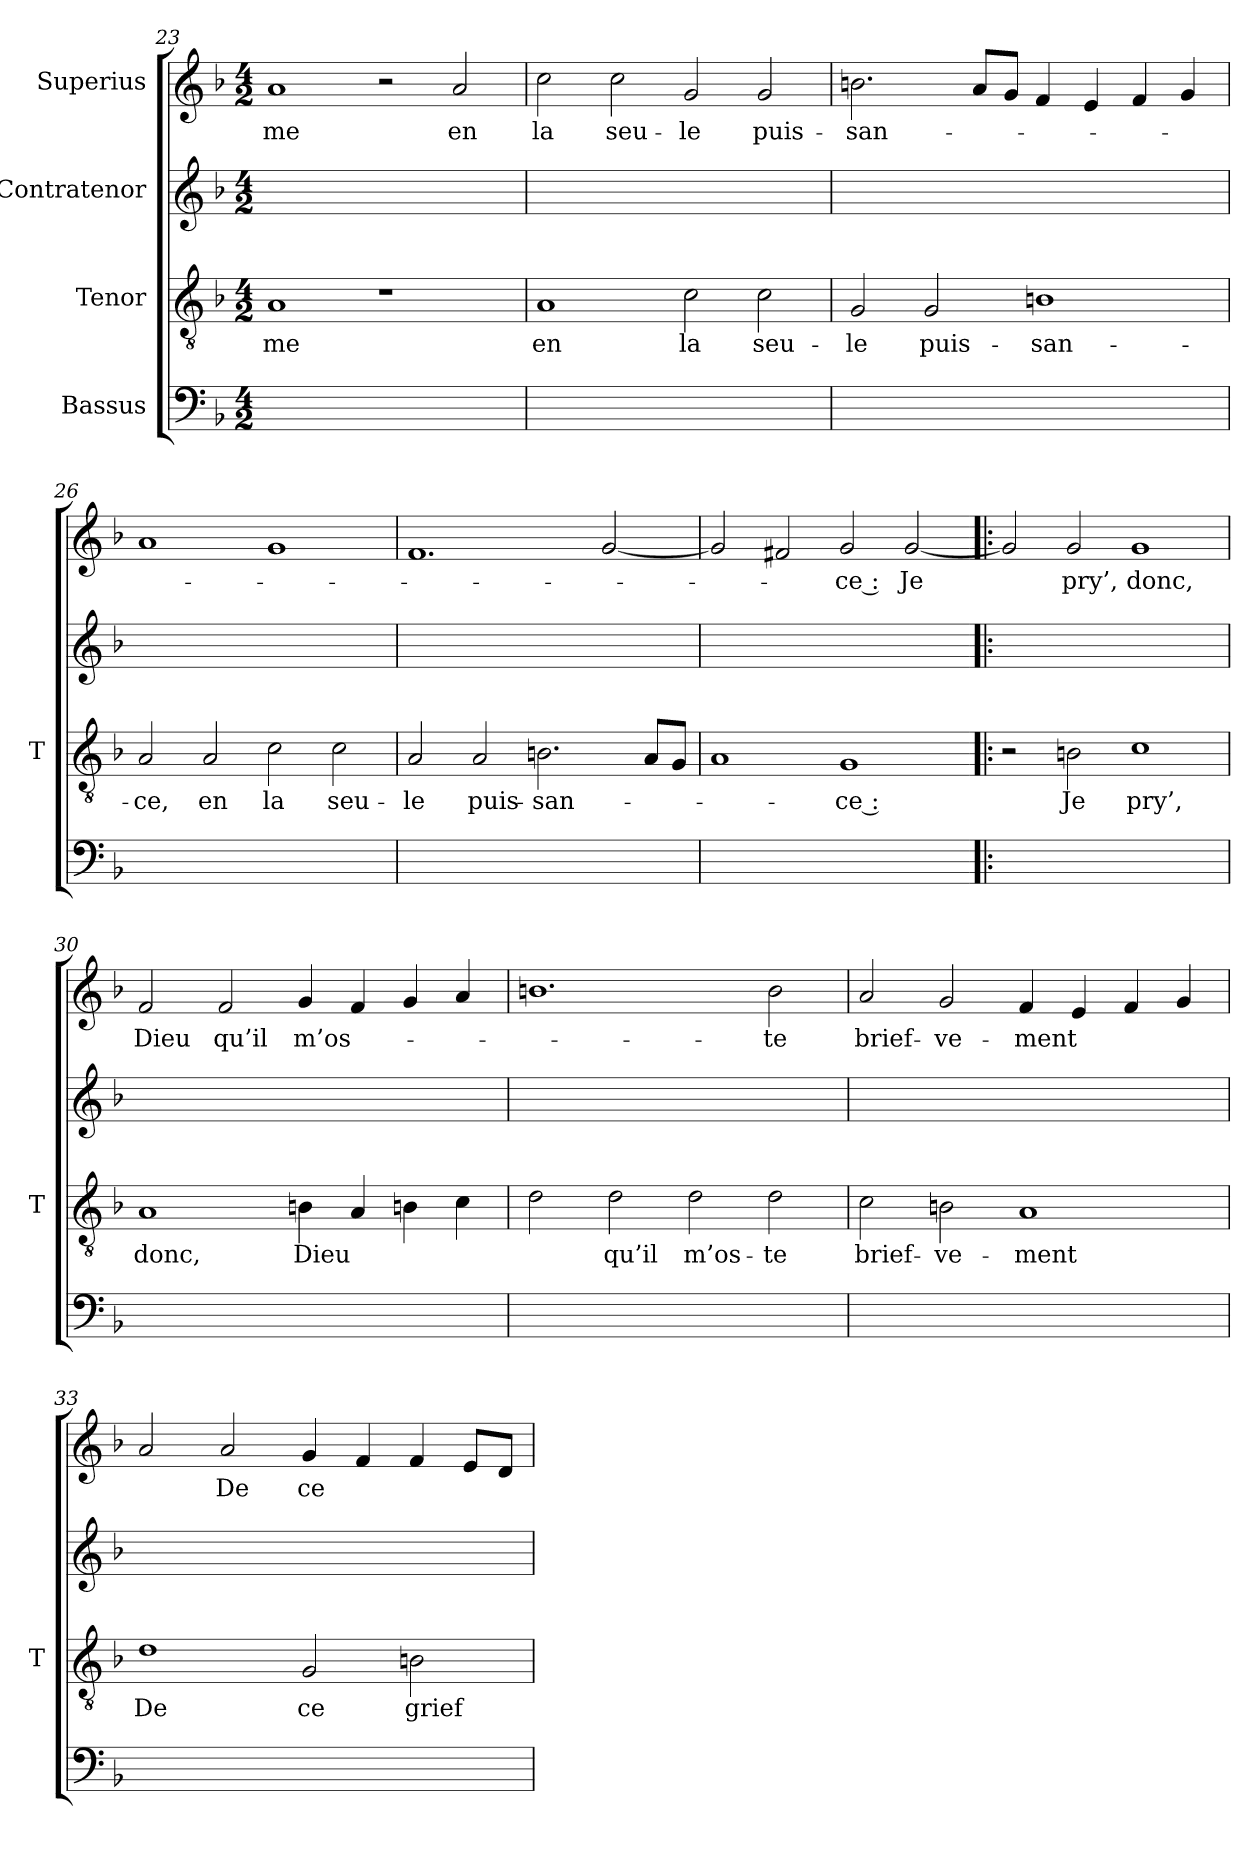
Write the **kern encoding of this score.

**kern	**kern	**text	**kern	**kern	**text
*part4	*part3	*part3	*part2	*part1	*part1
*staff4	*staff3	*staff3	*staff2	*staff1	*staff1
*I"Bassus	*I"Tenor	*	*I"Contratenor	*I"Superius	*
*	*I'T	*	*	*	*
*clefF4	*clefGv2	*	*clefG2	*clefG2	*
*k[b-]	*k[b-]	*	*k[b-]	*k[b-]	*
*M4/2	*M4/2	*	*M4/2	*M4/2	*
=23	=23	=23	=23	=23	=23
0ryy	1A	-me	0ryy	1a	-me
.	1r	.	.	2r	.
.	.	.	.	2a	-en
=24	=24	=24	=24	=24	=24
0ryy	1A	-en	0ryy	2cc	-la
.	.	.	.	2cc	seu-
.	2c	-la	.	2g	-le
.	2c	seu-	.	2g	puis-
=25	=25	=25	=25	=25	=25
0ryy	2G	-le	0ryy	2.b	san-
.	2G	puis-	.	.	.
.	.	.	.	8aL	.
.	.	.	.	8gJ	.
.	1Bn	san-	.	4f	.
.	.	.	.	4e	.
.	.	.	.	4f	.
.	.	.	.	4g	.
=26	=26	=26	=26	=26	=26
0ryy	2A	-ce,	0ryy	1a	.
.	2A	-en	.	.	.
.	2c	-la	.	1g	.
.	2c	seu-	.	.	.
=27	=27	=27	=27	=27	=27
0ryy	2A	-le	0ryy	1.f	.
.	2A	puis-	.	.	.
.	2.Bn	san-	.	.	.
.	.	.	.	[2g	.
.	8AL	.	.	.	.
.	8GJ	.	.	.	.
=28	=28	=28	=28	=28	=28
0ryy	1A	.	0ryy	2g]	.
.	.	.	.	2f#X	.
.	1G	-ce :	.	2g	-ce :
.	.	.	.	[2g	-Je
=29!|:	=29!|:	=29!|:	=29!|:	=29!|:	=29!|:
0ryy	2r	.	0ryy	2g]	.
.	2Bn	-Je	.	2g	-pry’,
.	1c	-pry’,	.	1g	-donc,
=30	=30	=30	=30	=30	=30
0ryy	1A	-donc,	0ryy	2f	-Dieu
.	.	.	.	2f	-qu’il
.	4Bn	-Dieu	.	4g	m’os-
.	4A	.	.	4f	.
.	4Bn	.	.	4g	.
.	4c	.	.	4a	.
=31	=31	=31	=31	=31	=31
0ryy	2d	.	0ryy	1.b	.
.	2d	-qu’il	.	.	.
.	2d	m’os-	.	.	.
.	2d	-te	.	2b	-te
=32	=32	=32	=32	=32	=32
0ryy	2c	brief-	0ryy	2a	brief-
.	2Bn	ve-	.	2g	ve-
.	1A	-ment	.	4f	-ment
.	.	.	.	4e	.
.	.	.	.	4f	.
.	.	.	.	4g	.
=33	=33	=33	=33	=33	=33
0ryy	1d	-De	0ryy	2a	.
.	.	.	.	2a	-De
.	2G	-ce	.	4g	-ce
.	.	.	.	4f	.
.	2Bn	-grief	.	4f	.
.	.	.	.	8eL	.
.	.	.	.	8dJ	.
=	=	=	=	=	=
*-	*-	*-	*-	*-	*-
